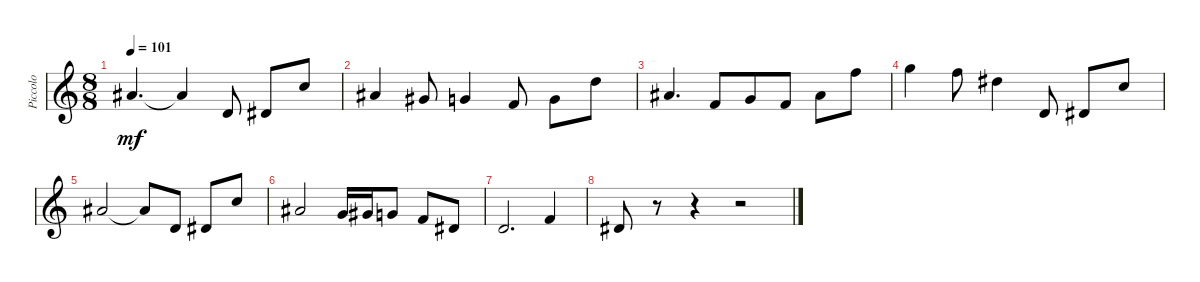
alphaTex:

\track ("Piccolo" "Piccolo") {instrument flute}
\staff {score}
\tuning (E4 B3 G3 D3 A2 E2 B1) {hide}
\ts (8 8)
\tempo 101
\clef g2
\ks c
6.1.4{d dy mf} 6.1{t}.4 3.2.8 4.2.8 8.1.8 |
6.1.4 4.1.8 3.1.4 1.1.8 3.1.8 10.1.8 |
6.1.4{d} 1.1.8 3.1.8 1.1.8 6.1.8 13.1.8 |
15.1.4 13.1.8 11.1.4 3.2.8 4.2.8 8.1.8 |
6.1.2 6.1{t}.8 3.2.8 4.2.8 8.1.8 |
6.1.2 3.1.16 4.1.16 3.1.8 1.1.8 4.2.8 |
3.2.2{d} 1.1.4 |
4.2.8 r.8 r.4 r.2
